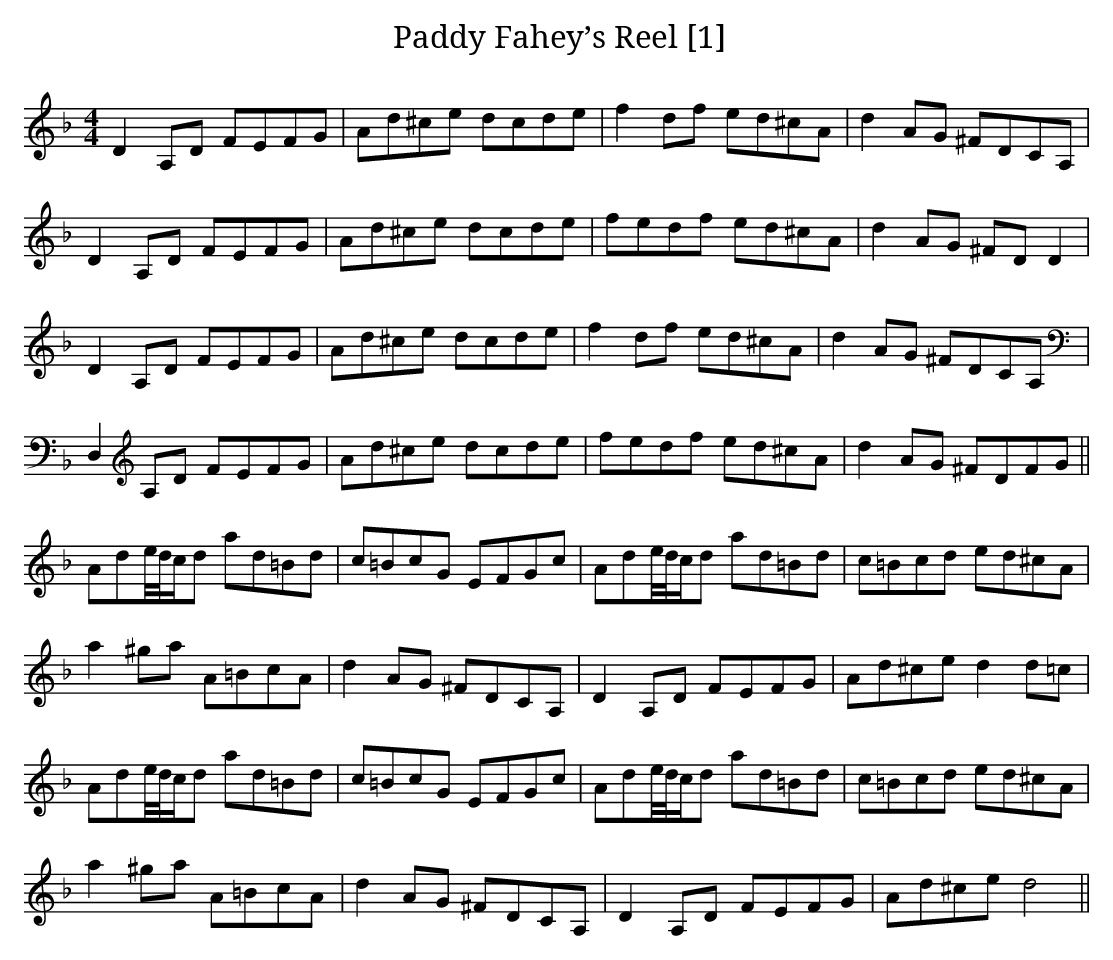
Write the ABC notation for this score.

X:1
T:Paddy Fahey’s Reel [1]
M:4/4
L:1/8
K:Dm
D2 A,D FEFG|Ad^ce dcde|f2 df ed^cA|d2 AG ^FDCA,|
D2 A,D FEFG|Ad^ce dcde|fedf ed^cA|d2 AG ^FD D2|
D2 A,D FEFG|Ad^ce dcde|f2 df ed^cA|d2 AG ^FDCA,|
D,2 A,D FEFG|Ad^ce dcde|fedf ed^cA|d2 AG ^FDFG||
Ade/4d/4c/d ad=Bd|c=BcG EFGc|Ade/4d/4c/d ad=Bd|c=Bcd ed^cA|
a2 ^ga A=BcA|d2 AG ^FDCA,|D2 A,D FEFG|Ad^ce d2 d=c|
Ade/4d/4c/d ad=Bd|c=BcG EFGc|Ade/4d/4c/d  ad=Bd|c=Bcd ed^cA|
a2 ^ga A=BcA|d2 AG ^FDCA,|D2 A,D FEFG|Ad^ce d4||
